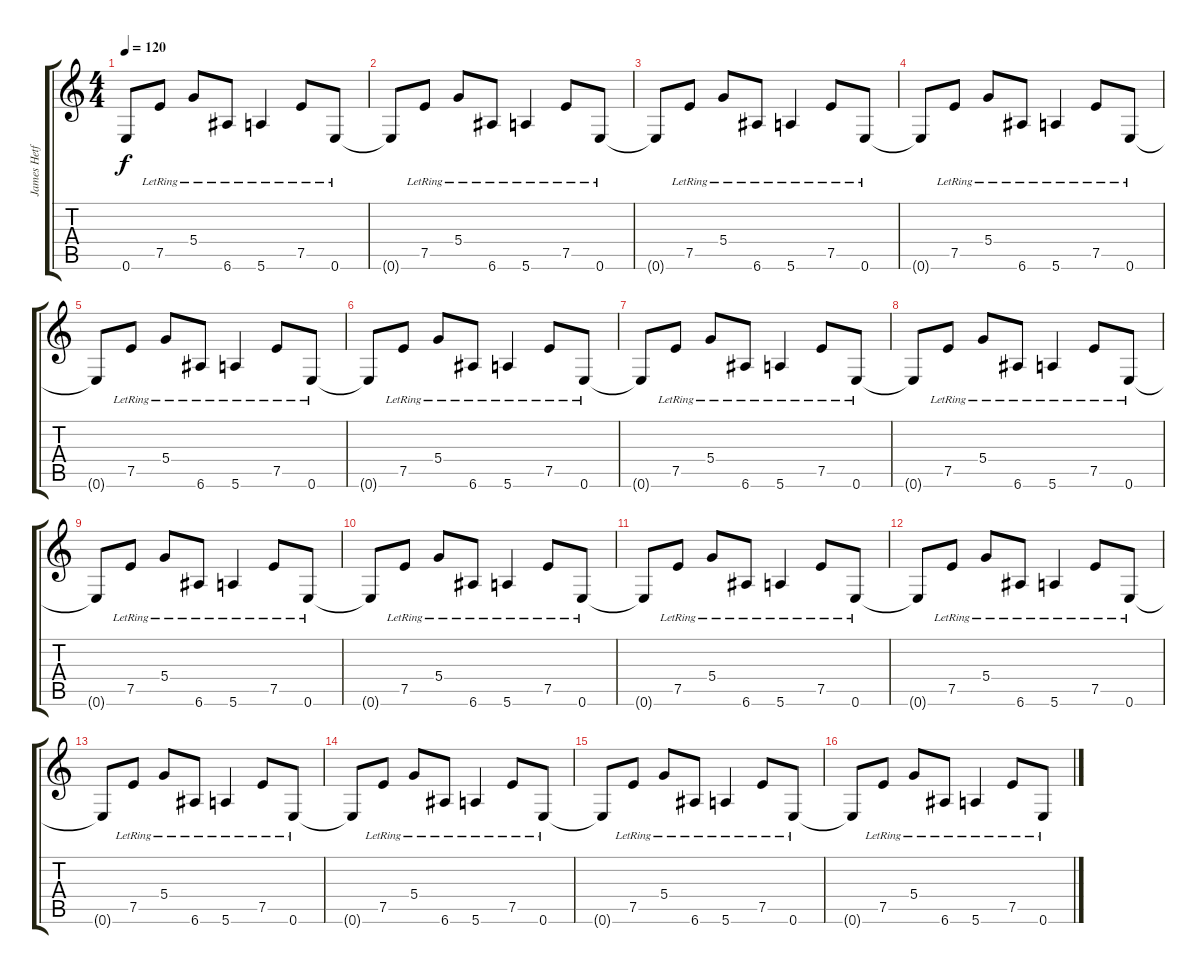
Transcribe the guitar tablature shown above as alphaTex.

\track ("James Hetfield (Clean)" "James Hetf") {instrument acousticguitarnylon}
\staff {score tabs}
\tuning (E4 B3 G3 D3 A2 E2) {hide}
\ts (4 4)
\tempo 120
\clef g2
\ks c
0.6{t}.8{dy f} 7.5{lr}.8 5.4{lr}.8 6.6{lr}.8 5.6{lr}.4 7.5{lr}.8 0.6{lr}.8 |
0.6{t}.8 7.5{lr}.8 5.4{lr}.8 6.6{lr}.8 5.6{lr}.4 7.5{lr}.8 0.6{lr}.8 |
0.6{t}.8 7.5{lr}.8 5.4{lr}.8 6.6{lr}.8 5.6{lr}.4 7.5{lr}.8 0.6{lr}.8 |
0.6{t}.8 7.5{lr}.8 5.4{lr}.8 6.6{lr}.8 5.6{lr}.4 7.5{lr}.8 0.6{lr}.8 |
0.6{t}.8 7.5{lr}.8 5.4{lr}.8 6.6{lr}.8 5.6{lr}.4 7.5{lr}.8 0.6{lr}.8 |
0.6{t}.8 7.5{lr}.8 5.4{lr}.8 6.6{lr}.8 5.6{lr}.4 7.5{lr}.8 0.6{lr}.8 |
0.6{t}.8 7.5{lr}.8 5.4{lr}.8 6.6{lr}.8 5.6{lr}.4 7.5{lr}.8 0.6{lr}.8 |
0.6{t}.8 7.5{lr}.8 5.4{lr}.8 6.6{lr}.8 5.6{lr}.4 7.5{lr}.8 0.6{lr}.8 |
0.6{t}.8 7.5{lr}.8 5.4{lr}.8 6.6{lr}.8 5.6{lr}.4 7.5{lr}.8 0.6{lr}.8 |
0.6{t}.8 7.5{lr}.8 5.4{lr}.8 6.6{lr}.8 5.6{lr}.4 7.5{lr}.8 0.6{lr}.8 |
0.6{t}.8 7.5{lr}.8 5.4{lr}.8 6.6{lr}.8 5.6{lr}.4 7.5{lr}.8 0.6{lr}.8 |
0.6{t}.8 7.5{lr}.8 5.4{lr}.8 6.6{lr}.8 5.6{lr}.4 7.5{lr}.8 0.6{lr}.8 |
0.6{t}.8 7.5{lr}.8 5.4{lr}.8 6.6{lr}.8 5.6{lr}.4 7.5{lr}.8 0.6{lr}.8 |
0.6{t}.8 7.5{lr}.8 5.4{lr}.8 6.6{lr}.8 5.6{lr}.4 7.5{lr}.8 0.6{lr}.8 |
0.6{t}.8 7.5{lr}.8 5.4{lr}.8 6.6{lr}.8 5.6{lr}.4 7.5{lr}.8 0.6{lr}.8 |
0.6{t}.8 7.5{lr}.8 5.4{lr}.8 6.6{lr}.8 5.6{lr}.4 7.5{lr}.8 0.6{lr}.8
